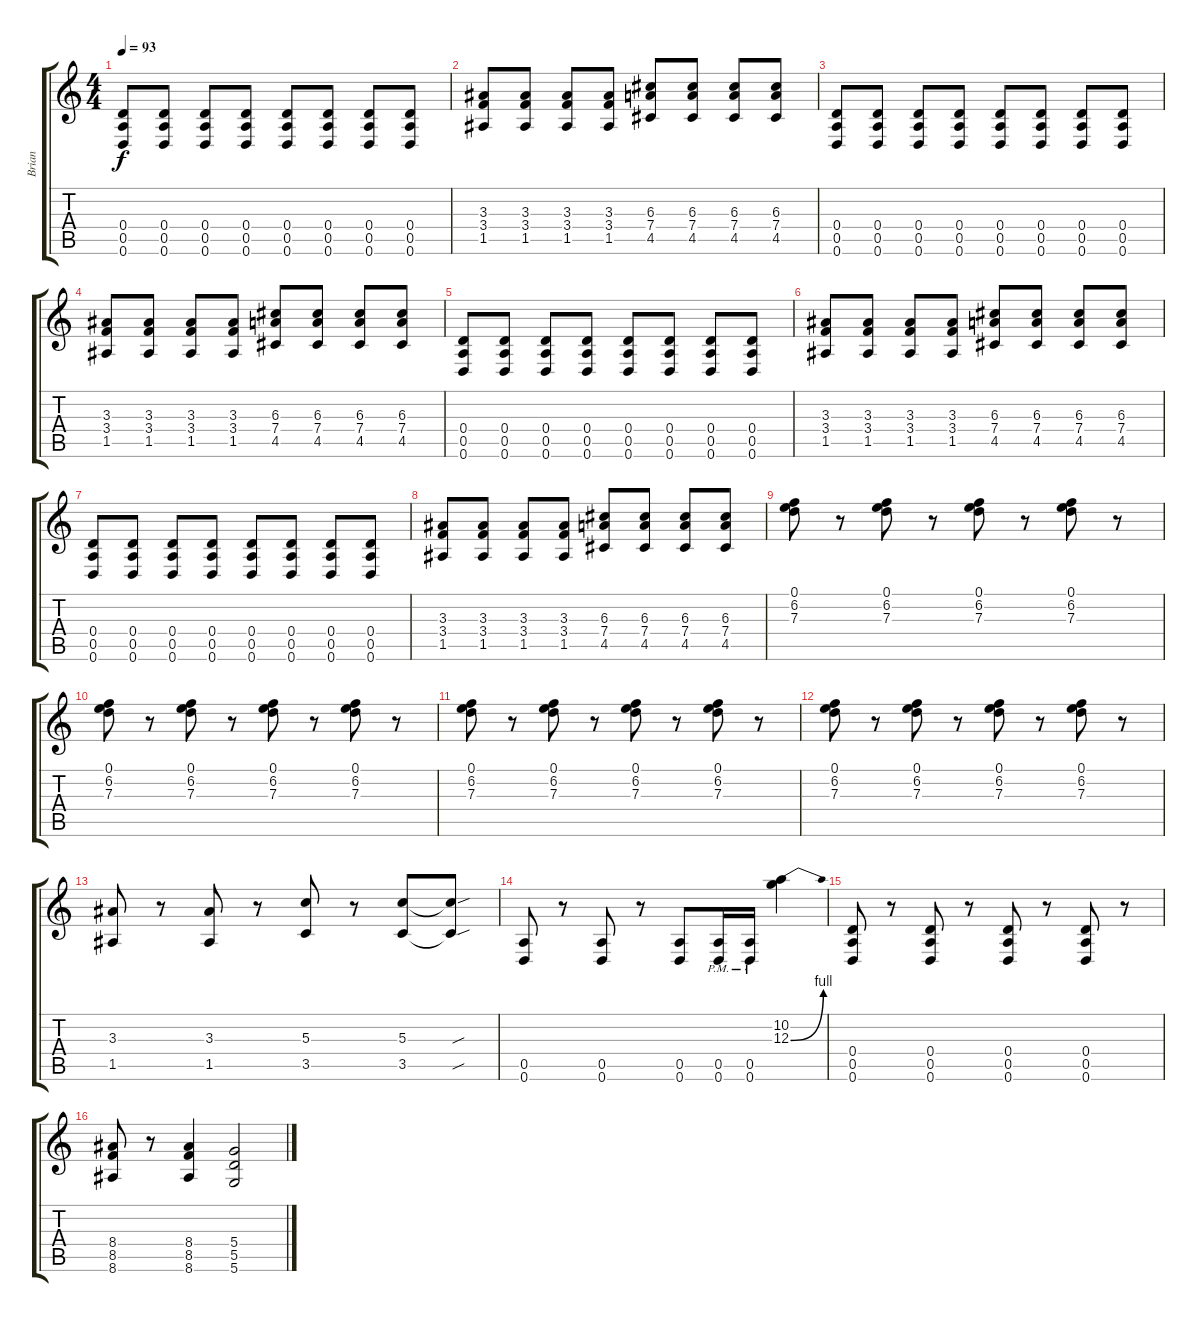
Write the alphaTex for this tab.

\track ("Brian" "Brian") {instrument distortionguitar}
\staff {score tabs}
\tuning (E4 B3 G3 D3 A2 D2) {hide}
\ts (4 4)
\tempo 93
\clef g2
\ks c
(0.4 0.5 0.6).8{dy f} (0.4 0.5 0.6).8 (0.4 0.5 0.6).8 (0.4 0.5 0.6).8 (0.4 0.5 0.6).8 (0.4 0.5 0.6).8 (0.4 0.5 0.6).8 (0.4 0.5 0.6).8 |
(3.3 3.4 1.5).8 (3.3 3.4 1.5).8 (3.3 3.4 1.5).8 (3.3 3.4 1.5).8 (6.3 7.4 4.5).8 (6.3 7.4 4.5).8 (6.3 7.4 4.5).8 (6.3 7.4 4.5).8 |
(0.4 0.5 0.6).8 (0.4 0.5 0.6).8 (0.4 0.5 0.6).8 (0.4 0.5 0.6).8 (0.4 0.5 0.6).8 (0.4 0.5 0.6).8 (0.4 0.5 0.6).8 (0.4 0.5 0.6).8 |
(3.3 3.4 1.5).8 (3.3 3.4 1.5).8 (3.3 3.4 1.5).8 (3.3 3.4 1.5).8 (6.3 7.4 4.5).8 (6.3 7.4 4.5).8 (6.3 7.4 4.5).8 (6.3 7.4 4.5).8 |
(0.4 0.5 0.6).8 (0.4 0.5 0.6).8 (0.4 0.5 0.6).8 (0.4 0.5 0.6).8 (0.4 0.5 0.6).8 (0.4 0.5 0.6).8 (0.4 0.5 0.6).8 (0.4 0.5 0.6).8 |
(3.3 3.4 1.5).8 (3.3 3.4 1.5).8 (3.3 3.4 1.5).8 (3.3 3.4 1.5).8 (6.3 7.4 4.5).8 (6.3 7.4 4.5).8 (6.3 7.4 4.5).8 (6.3 7.4 4.5).8 |
(0.4 0.5 0.6).8 (0.4 0.5 0.6).8 (0.4 0.5 0.6).8 (0.4 0.5 0.6).8 (0.4 0.5 0.6).8 (0.4 0.5 0.6).8 (0.4 0.5 0.6).8 (0.4 0.5 0.6).8 |
(3.3 3.4 1.5).8 (3.3 3.4 1.5).8 (3.3 3.4 1.5).8 (3.3 3.4 1.5).8 (6.3 7.4 4.5).8 (6.3 7.4 4.5).8 (6.3 7.4 4.5).8 (6.3 7.4 4.5).8 |
(0.1 6.2 7.3).8{volume 9} r.8 (0.1 6.2 7.3).8 r.8 (0.1 6.2 7.3).8 r.8 (0.1 6.2 7.3).8 r.8 |
(0.1 6.2 7.3).8 r.8 (0.1 6.2 7.3).8 r.8 (0.1 6.2 7.3).8 r.8 (0.1 6.2 7.3).8 r.8 |
(0.1 6.2 7.3).8 r.8 (0.1 6.2 7.3).8 r.8 (0.1 6.2 7.3).8 r.8 (0.1 6.2 7.3).8 r.8 |
(0.1 6.2 7.3).8 r.8 (0.1 6.2 7.3).8 r.8 (0.1 6.2 7.3).8 r.8 (0.1 6.2 7.3).8 r.8 |
(3.3 1.5).8 r.8 (3.3 1.5).8 r.8 (5.3 3.5).8 r.8 (5.3 3.5).8 (5.3{sou t} 3.5{sou t}).8 |
(0.5 0.6).8 r.8 (0.5 0.6).8 r.8 (0.5 0.6).8 (0.5{pm} 0.6{pm}).16 (0.5{pm} 0.6{pm}).16 (10.2 12.3{be (bend 0 0 60 4)}).4 |
(0.4 0.5 0.6).8{volume 13} r.8 (0.4 0.5 0.6).8 r.8 (0.4 0.5 0.6).8 r.8 (0.4 0.5 0.6).8 r.8 |
(8.4 8.5 8.6).8 r.8 (8.4 8.5 8.6).4 (5.4 5.5 5.6).2
